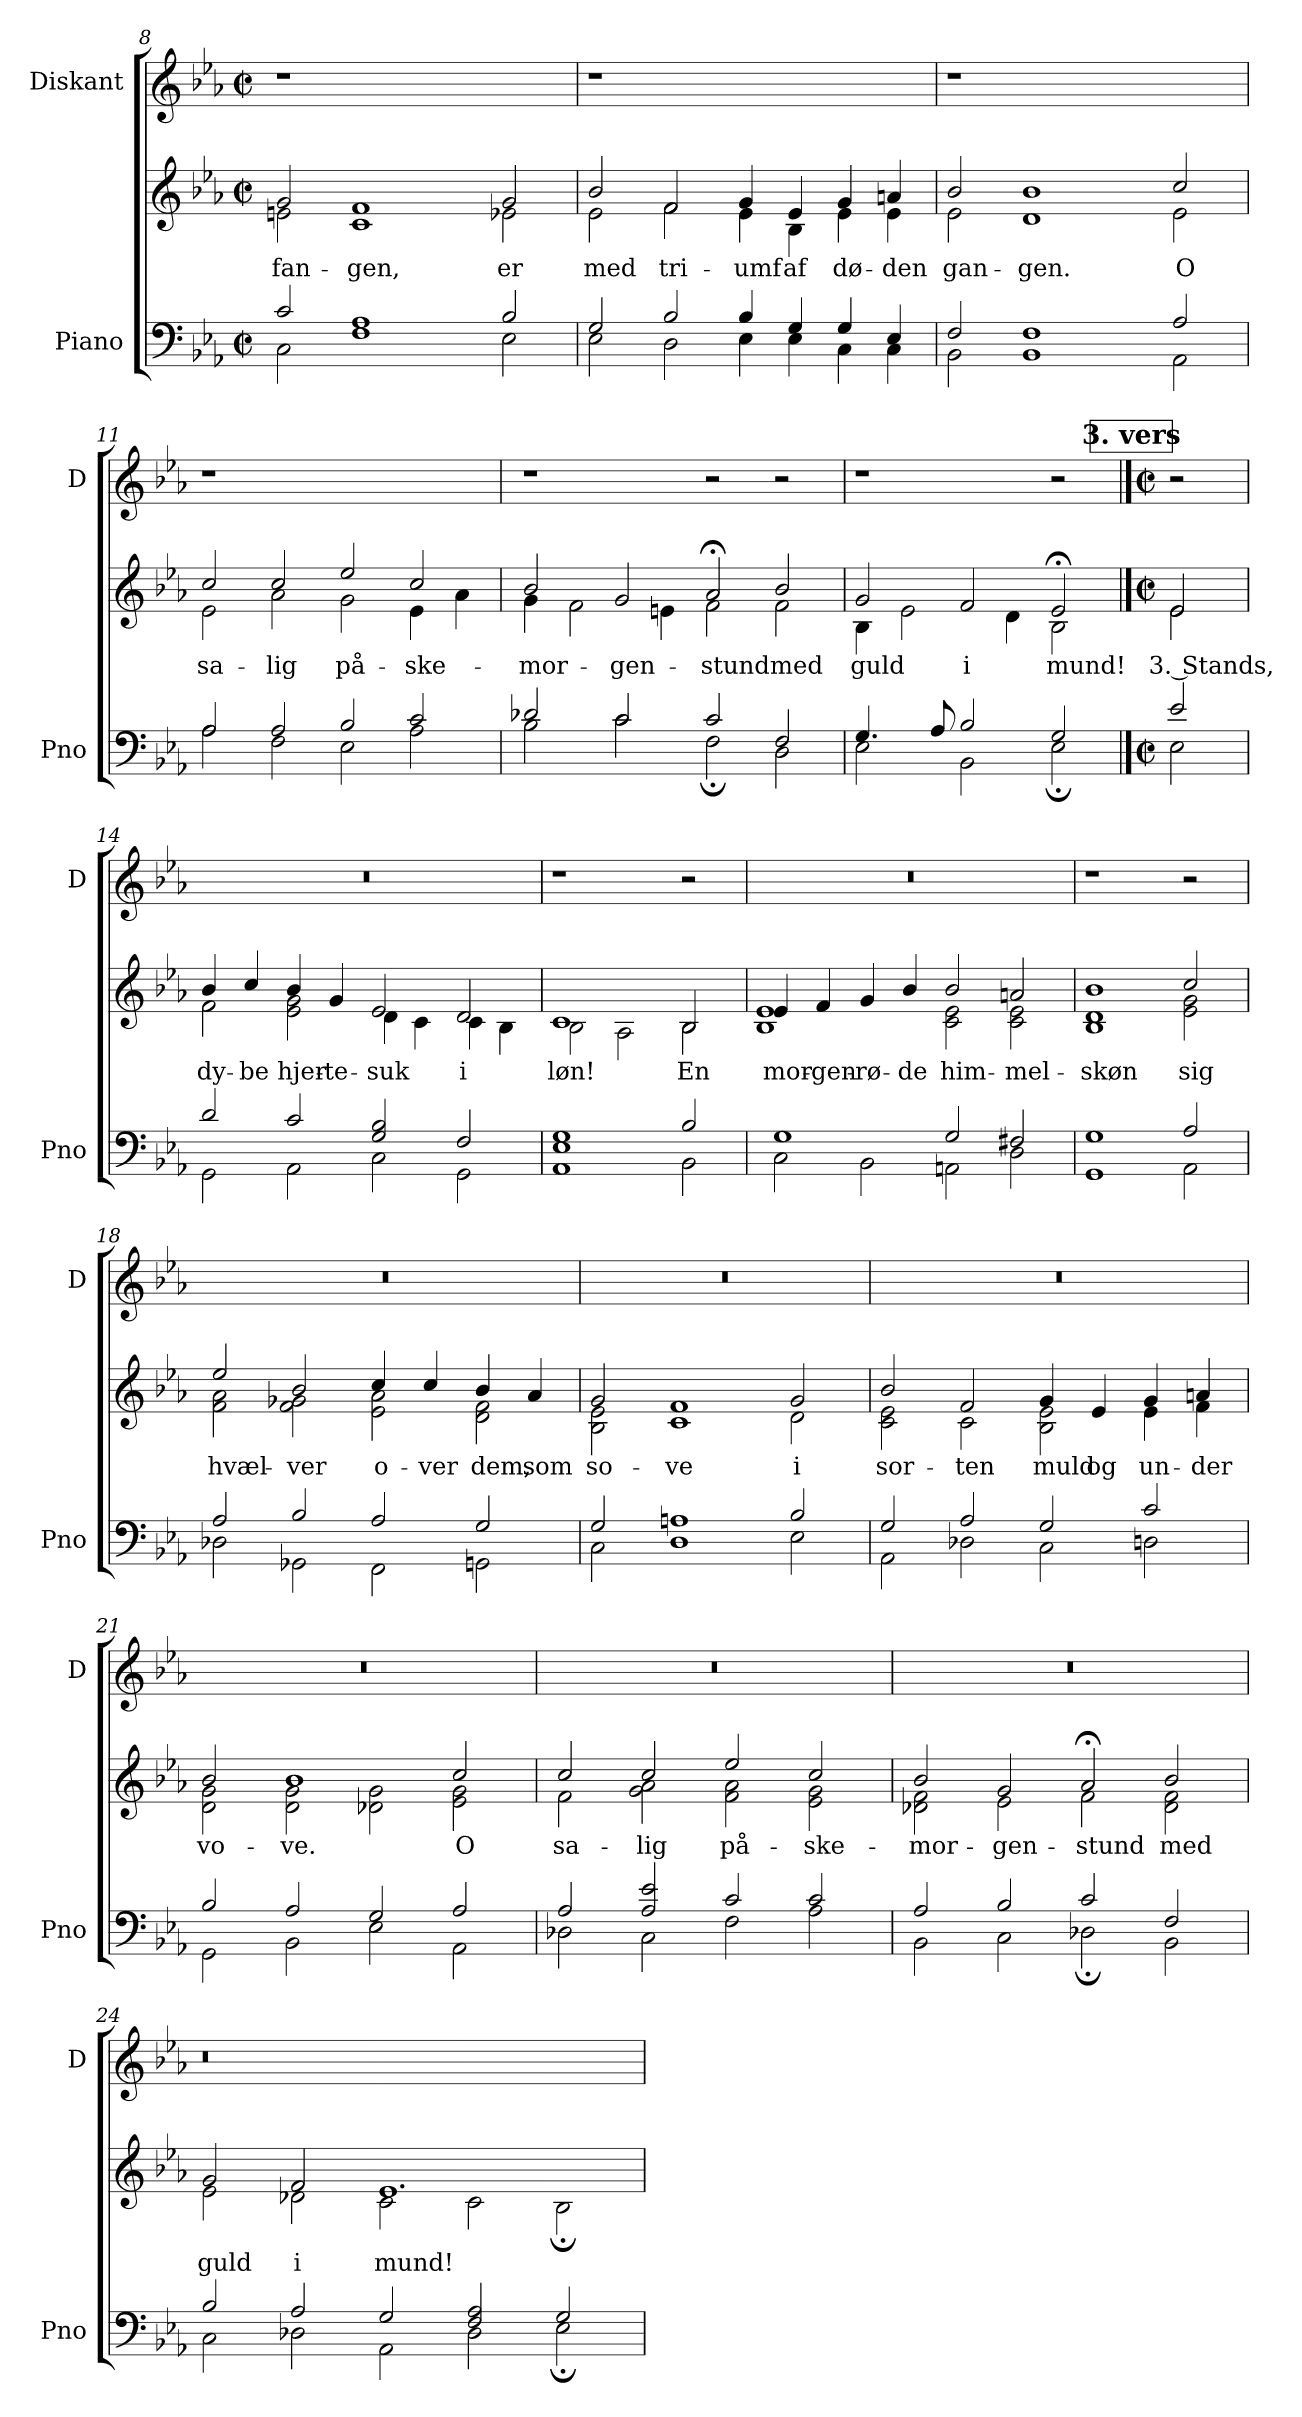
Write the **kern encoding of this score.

**kern	**kern	**text	**kern
*part2	*part2	*part2	*part1
*staff3	*staff2	*staff2	*staff1
*I"Piano	*	*	*I"Diskant
*I'Pno	*	*	*I'D
!!LO:LB:g=z
*clefF4	*clefG2	*	*clefG2
*k[b-e-a-]	*k[b-e-a-]	*	*k[b-e-a-]
*E-:	*E-:	*	*E-:
*M2/2	*M2/2	*	*M2/2
*met(c|)	*met(c|)	*	*met(c|)
=8	=8	=8	=8
*^	*	*	*
!	!	!	!LO:LY:b	!
*	*	*^	*	*
2c/	2C\	2g/	2en\	fan-	1r
!	!	!	!	!LO:LY:b	!
1A-	1F	1f	1c	-gen,	.
.	.	.	.	.	1ryy
!	!	!	!	!LO:LY:b	!
2B-/	2E-\	2g/	2e-X\	er	.
=9	=9	=9	=9	=9	=9
!	!	!	!	!LO:LY:b	!
2G/	2E-\	2b-/	2e-\	med	1r
!	!	!	!	!LO:LY:b	!
2B-/	2D\	2f/	2f\	tri-	.
!	!	!	!	!LO:LY:b	!
4B-/	4E-\	4g/	4e-\	-umf	1ryy
!	!	!	!	!LO:LY:b	!
4G/	4E-\	4e-/	4B-\	af	.
!	!	!	!	!LO:LY:b	!
4G/	4C\	4g/	4e-\	dø-	.
!	!	!	!	!LO:LY:b	!
4E-/	4C\	4an/	4e-\	-den	.
=10	=10	=10	=10	=10	=10
!	!	!	!	!LO:LY:b	!
2F/	2BB-\	2b-/	2e-\	gan-	1r
!	!	!	!	!LO:LY:b	!
1F	1BB-	1b-	1d	-gen.	.
.	.	.	.	.	1ryy
!	!	!	!	!LO:LY:b	!
2A-/	2AA-\	2cc/	2e-\	O	.
=11	=11	=11	=11	=11	=11
!	!	!	!	!LO:LY:b	!
2A-/	2A-\	2cc/	2e-\	sa-	1r
!	!	!	!	!LO:LY:b	!
2A-/	2F\	2cc/	2a-\	-lig	.
!	!	!	!	!LO:LY:b	!
2B-/	2E-\	2ee-/	2g\	på-	1ryy
!	!	!	!	!LO:LY:b	!
2c/	2A-\	2cc/	4e-\	-ske-	.
.	.	.	4a-\	.	.
=12	=12	=12	=12	=12	=12
!	!	!	!	!LO:LY:b	!
2d-X/	2B-\	2b-/	4g\	-mor-	1r
.	.	.	2f\	.	.
!	!	!	!	!LO:LY:b	!
2c/	2c\	2g/	.	-gen-	.
.	.	.	4en\	.	.
!	!	!	!	!LO:LY:b	!
2c/	2F;\	2a-;</	2f\	-stund	2r
!	!	!	!	!LO:LY:b	!
2F/	2D\	2b-/	2f\	med	2r
!!LO:LB:g=z
=13	=13	=13	=13	=13	=13
!	!	!	!	!LO:LY:b	!
4.G/	2E-\	2g/	4B-\	guld	1r
.	.	.	2e-\	.	.
8A-/	.	.	.	.	.
!	!	!	!	!LO:LY:b	!
2B-/	2BB-\	2f/	.	i	.
.	.	.	4d\	.	.
!	!	!	!	!LO:LY:b	!
2G/	2E-;\	2e-;</	2B-\	mund!	2r
!!LO:PB:g=z
!!LO:REH:place=s1:a:B:cj:t=3. vers
==13X2	==13X2	==13X2	==13X2	==13X2	==13X2
*M4/2	*	*M4/2	*	*	*M4/2
*met(c|)	*	*met(c|)	*	*	*met(c|)
!	!	!	!	!LO:LY:b	!
2e-/	2E-\	2e-/	2e-\	3. Stands,	2r
=14	=14	=14	=14	=14	=14
!	!	!	!	!LO:LY:b	!
2d/	2GG\	4b-/	2f\	dy-	0r
!	!	!	!	!LO:LY:b	!
.	.	4cc/	.	-be	.
!	!	!	!	!LO:LY:b	!
2c/	2AA-\	4b-/	2e-\ 2g\	hjer-	.
!	!	!	!	!LO:LY:b	!
.	.	4g/	.	-te-	.
!	!	!	!	!LO:LY:b	!
2G/ 2B-/	2C\	2e-/	4d\	-suk	.
.	.	.	4c\	.	.
!	!	!	!	!LO:LY:b	!
2F/	2GG\	2d/	4c\	i	.
.	.	.	4B-\	.	.
=15	=15	=15	=15	=15	=15
!	!	!	!	!LO:LY:b	!
1E- 1G	1AA-	1c	2B-\	løn!	1r
.	.	.	2A-\	.	.
!	!	!	!	!LO:LY:b	!
2B-/	2BB-\	2B-/	2B-\	En	2r
=16	=16	=16	=16	=16	=16
!	!	!	!	!LO:LY:b	!
1G	2C\	4e-/	1B- 1e-	mor-	0r
!	!	!	!	!LO:LY:b	!
.	.	4f/	.	-gen-	.
!	!	!	!	!LO:LY:b	!
.	2BB-\	4g/	.	-rø-	.
!	!	!	!	!LO:LY:b	!
.	.	4b-/	.	-de	.
!	!	!	!	!LO:LY:b	!
2G/	2AAn\	2b-/	2c\ 2e-\	him-	.
!	!	!	!	!LO:LY:b	!
2F#X/	2D\	2an/	2c\ 2e-\	-mel-	.
=17	=17	=17	=17	=17	=17
!	!	!	!	!LO:LY:b	!
1G	1GG	1b-	1B- 1d	-skøn	1r
!	!	!	!	!LO:LY:b	!
2A-/	2AA-\	2cc/	2e-\ 2g\	sig	2r
!!LO:LB:g=z
=18	=18	=18	=18	=18	=18
!	!	!	!	!LO:LY:b	!
2A-/	2D-X\	2ee-/	2f\ 2a-\	hvæl-	0r
!	!	!	!	!LO:LY:b	!
2B-/	2GG-X\	2b-/	2f\ 2g-X\	-ver	.
!	!	!	!	!LO:LY:b	!
2A-/	2FF\	4cc/	2e-\ 2a-\	o-	.
!	!	!	!	!LO:LY:b	!
.	.	4cc/	.	-ver	.
!	!	!	!	!LO:LY:b	!
2G/	2GGn\	4b-/	2d\ 2f\	dem,	.
!	!	!	!	!LO:LY:b	!
.	.	4a-/	.	som	.
=19	=19	=19	=19	=19	=19
!	!	!	!	!LO:LY:b	!
2G/	2C\	2g/	2B-\ 2e-\	so-	0r
!	!	!	!	!LO:LY:b	!
1An	1D	1f	1c	-ve	.
!	!	!	!	!LO:LY:b	!
2B-/	2E-\	2g/	2d\	i	.
=20	=20	=20	=20	=20	=20
!	!	!	!	!LO:LY:b	!
2G/	2AA-\	2b-/	2c\ 2e-\	sor-	0r
!	!	!	!	!LO:LY:b	!
2A-/	2D-X\	2f/	2c\	-ten	.
!	!	!	!	!LO:LY:b	!
2G/	2C\	4g/	2B-\ 2e-\	muld	.
!	!	!	!	!LO:LY:b	!
.	.	4e-/	.	og	.
!	!	!	!	!LO:LY:b	!
2c/	2Dn\	4g/	4e-\	un-	.
!	!	!	!	!LO:LY:b	!
.	.	4an/	4f\	-der	.
=21	=21	=21	=21	=21	=21
!	!	!	!	!LO:LY:b	!
2B-/	2GG\	2b-/	2d\ 2g\	vo-	0r
!	!	!	!	!LO:LY:b	!
2A-/	2BB-\	1b-	2d\ 2g\	-ve.	.
2G/	2E-\	.	2d-X\ 2g\	.	.
!	!	!	!	!LO:LY:b	!
2A-/	2AA-\	2cc/	2e-\ 2g\	O	.
!!LO:LB:g=z
=22	=22	=22	=22	=22	=22
!	!	!	!	!LO:LY:b	!
2A-/	2D-X\	2cc/	2f\	sa-	0r
!	!	!	!	!LO:LY:b	!
2A-/ 2e-/	2C\	2cc/	2g\ 2a-\	-lig	.
!	!	!	!	!LO:LY:b	!
2c/	2F\	2ee-/	2f\ 2a-\	på-	.
!	!	!	!	!LO:LY:b	!
2c/	2A-\	2cc/	2e-\ 2g\	-ske-	.
=23	=23	=23	=23	=23	=23
!	!	!	!	!LO:LY:b	!
2A-/	2BB-\	2b-/	2d-X\ 2f\	-mor-	0r
!	!	!	!	!LO:LY:b	!
2B-/	2C\	2g/	2e-\	-gen-	.
!	!	!	!	!LO:LY:b	!
2c/	2D-X;\	2a-;</	2f\	-stund	.
!	!	!	!	!LO:LY:b	!
2F/	2BB-\	2b-/	2d-\ 2f\	med	.
=24	=24	=24	=24	=24	=24
!	!	!	!	!LO:LY:b	!
2B-/	2C\	2g/	2e-\	guld	0r
!	!	!	!	!LO:LY:b	!
2A-/	2D-X\	2f/	2d-X\	i	.
!	!	!	!	!LO:LY:b	!
2G/	2AA-\	1.e-	2c\	mund!	.
2F/ 2A-/	2D-\	.	2c\	.	.
2G/	2E-;\	.	2B-;\	.	2ryy
*v	*v	*	*	*	*
*	*v	*v	*	*
=	=	=	=
*-	*-	*-	*-
